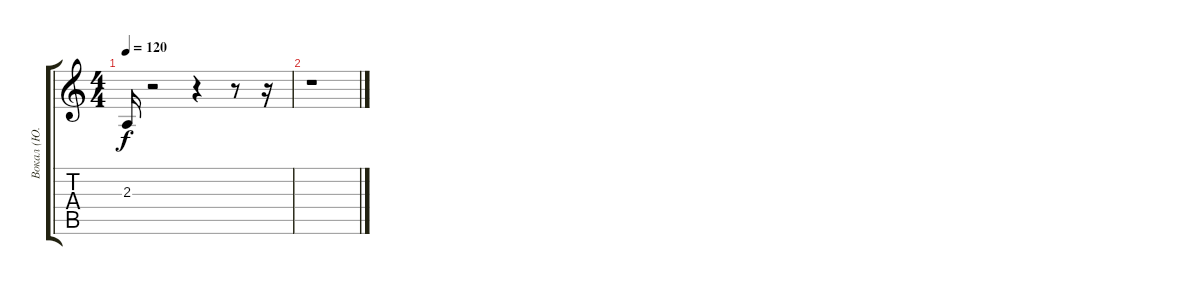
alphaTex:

\track ("Вокал (Ю. Клинских)" "Вокал (Ю. ") {instrument harmonica}
\staff {score tabs}
\tuning (E4 B3 G3 D3 A2 E2) {hide}
\ts (4 4)
\tempo 120
\clef g2
\ks c
2.3{t}.16{dy f} r.2 r.4 r.8 r.16 |
r.1
